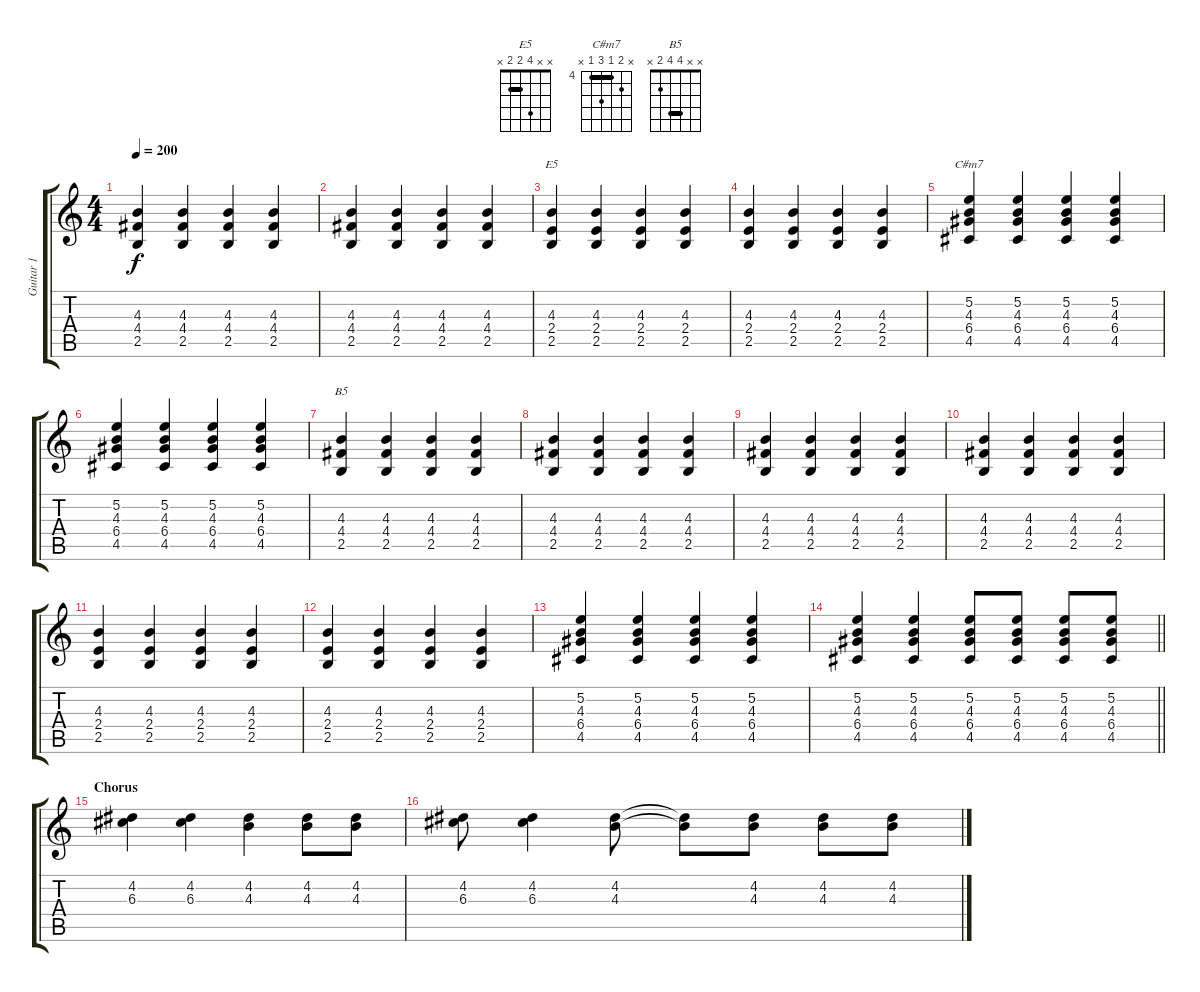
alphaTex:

\track ("Guitar 1" "Guitar 1") {instrument distortionguitar}
\staff {score tabs}
\tuning (E4 B3 G3 D3 A2 E2) {hide}
\chord ("E5" x x 4 2 2 x) {barre 2}
\chord ("C#m7" x 5 4 6 4 x) {firstfret 4 barre 4}
\chord ("B5" x x 4 4 2 x) {barre 4}
\ts (4 4)
\tempo 200
\clef g2
\ks c
(4.3 4.4 2.5).4{dy f} (4.3 4.4 2.5).4 (4.3 4.4 2.5).4 (4.3 4.4 2.5).4 |
(4.3 4.4 2.5).4 (4.3 4.4 2.5).4 (4.3 4.4 2.5).4 (4.3 4.4 2.5).4 |
(4.3 2.4 2.5).4{ch "E5"} (4.3 2.4 2.5).4 (4.3 2.4 2.5).4 (4.3 2.4 2.5).4 |
(4.3 2.4 2.5).4 (4.3 2.4 2.5).4 (4.3 2.4 2.5).4 (4.3 2.4 2.5).4 |
(5.2 4.3 6.4 4.5).4{ch "C#m7"} (5.2 4.3 6.4 4.5).4 (5.2 4.3 6.4 4.5).4 (5.2 4.3 6.4 4.5).4 |
(5.2 4.3 6.4 4.5).4 (5.2 4.3 6.4 4.5).4 (5.2 4.3 6.4 4.5).4 (5.2 4.3 6.4 4.5).4 |
(4.3 4.4 2.5).4{ch "B5"} (4.3 4.4 2.5).4 (4.3 4.4 2.5).4 (4.3 4.4 2.5).4 |
(4.3 4.4 2.5).4 (4.3 4.4 2.5).4 (4.3 4.4 2.5).4 (4.3 4.4 2.5).4 |
(4.3 4.4 2.5).4 (4.3 4.4 2.5).4 (4.3 4.4 2.5).4 (4.3 4.4 2.5).4 |
(4.3 4.4 2.5).4 (4.3 4.4 2.5).4 (4.3 4.4 2.5).4 (4.3 4.4 2.5).4 |
(4.3 2.4 2.5).4 (4.3 2.4 2.5).4 (4.3 2.4 2.5).4 (4.3 2.4 2.5).4 |
(4.3 2.4 2.5).4 (4.3 2.4 2.5).4 (4.3 2.4 2.5).4 (4.3 2.4 2.5).4 |
(5.2 4.3 6.4 4.5).4 (5.2 4.3 6.4 4.5).4 (5.2 4.3 6.4 4.5).4 (5.2 4.3 6.4 4.5).4 |
\barLineRight lightlight
(5.2 4.3 6.4 4.5).4 (5.2 4.3 6.4 4.5).4 (5.2 4.3 6.4 4.5).8 (5.2 4.3 6.4 4.5).8 (5.2 4.3 6.4 4.5).8 (5.2 4.3 6.4 4.5).8 |
\section ("" "Chorus")
(4.2 6.3).4 (4.2 6.3).4 (4.2 4.3).4 (4.2 4.3).8 (4.2 4.3).8 |
(4.2 6.3).8 (4.2 6.3).4 (4.2 4.3).8 (4.2{t} 4.3{t}).8 (4.2 4.3).8 (4.2 4.3).8 (4.2 4.3).8
